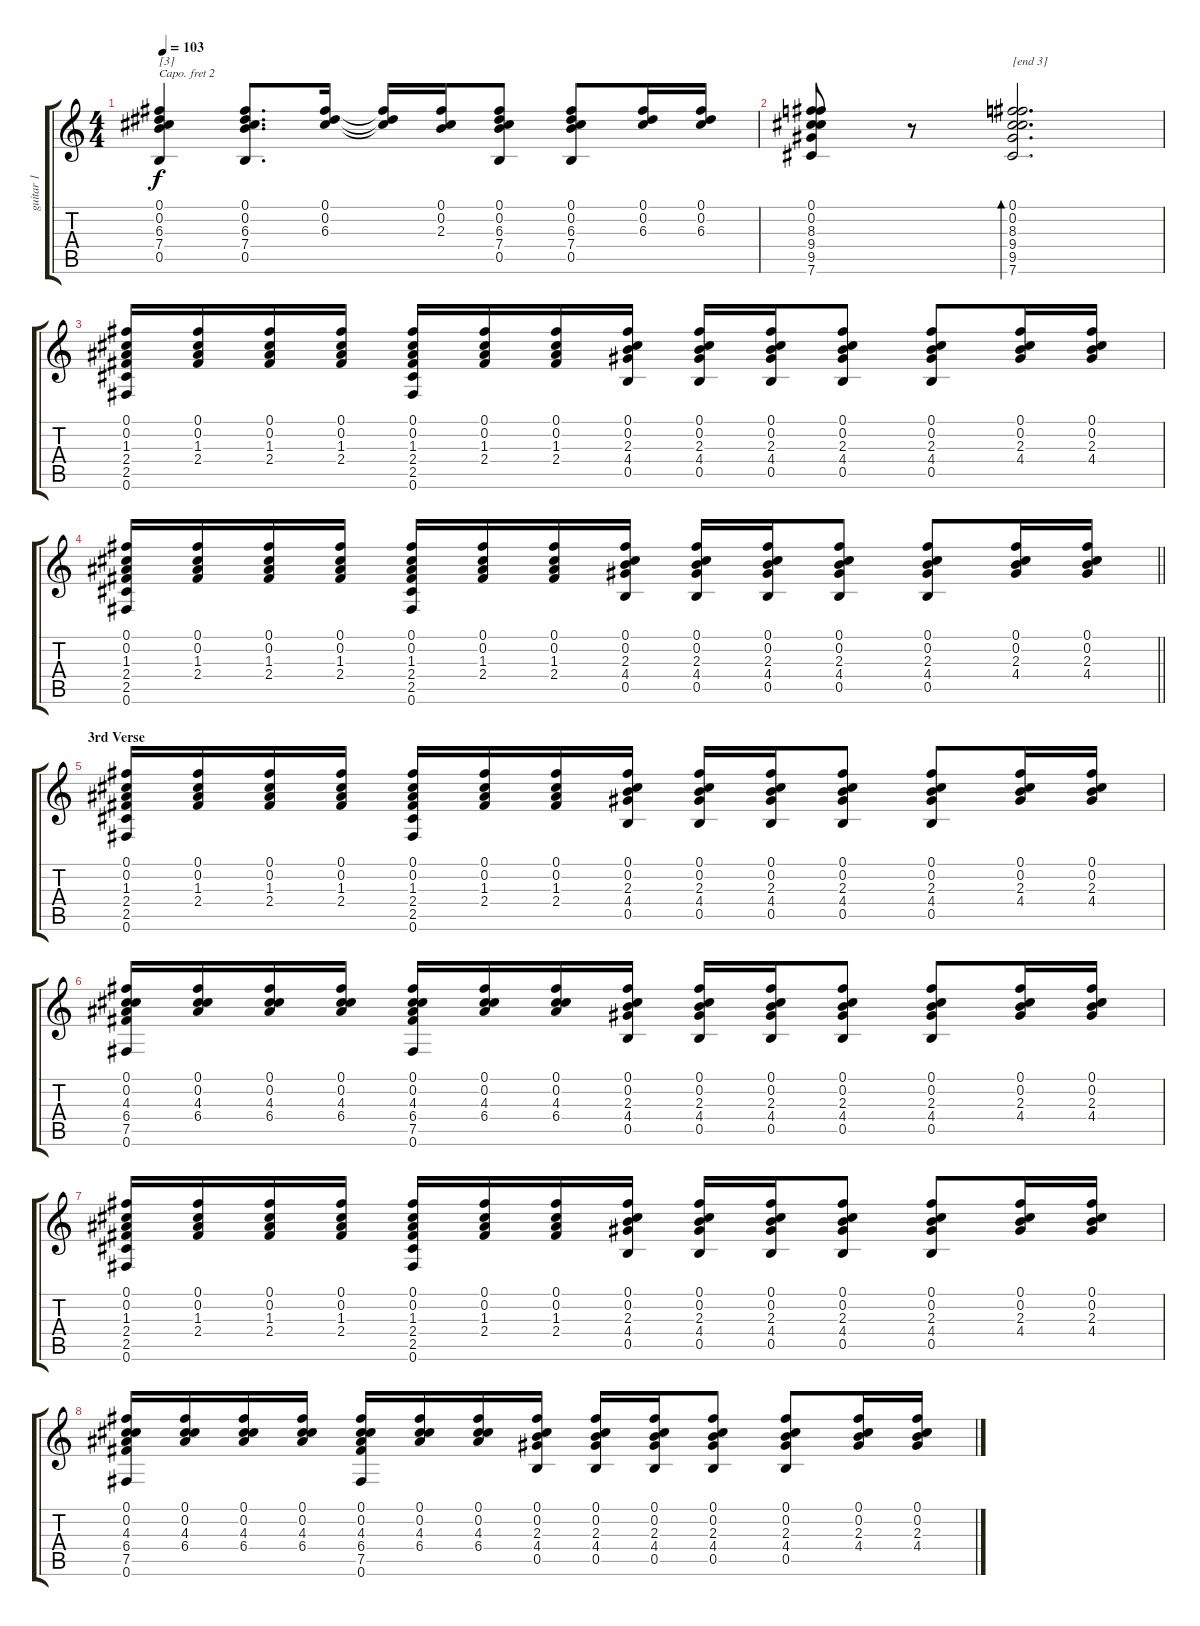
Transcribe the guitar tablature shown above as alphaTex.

\track ("guitar 1" "guitar 1") {instrument electricguitarclean}
\staff {score tabs}
\capo 2
\tuning (E4 B3 G3 D3 A2 E2) {hide}
\ts (4 4)
\tempo 103
\clef g2
\ks c
(0.1 0.2 6.3 7.4 0.5).4{txt "[3]" dy f} (0.1 0.2 6.3 7.4 0.5).8{d} (0.1 0.2 6.3).16 (0.1{t} 0.2{t} 6.3{t}).16 (0.1 0.2 2.3).16 (0.1 0.2 6.3 7.4 0.5).8 (0.1 0.2 6.3 7.4 0.5).8 (0.1 0.2 6.3).16 (0.1 0.2 6.3).16 |
(0.1 0.2 8.3 9.4 9.5 7.6).8 r.8 (0.1 0.2 8.3 9.4 9.5 7.6).2{d bd 30 txt "[end 3]"} |
(0.1 0.2 1.3 2.4 2.5 0.6).16 (0.1 0.2 1.3 2.4).16 (0.1 0.2 1.3 2.4).16 (0.1 0.2 1.3 2.4).16 (0.1 0.2 1.3 2.4 2.5 0.6).16 (0.1 0.2 1.3 2.4).16 (0.1 0.2 1.3 2.4).16 (0.1 0.2 2.3 4.4 0.5).16 (0.1 0.2 2.3 4.4 0.5).16 (0.1 0.2 2.3 4.4 0.5).16 (0.1 0.2 2.3 4.4 0.5).8 (0.1 0.2 2.3 4.4 0.5).8 (0.1 0.2 2.3 4.4).16 (0.1 0.2 2.3 4.4).16 |
\barLineRight lightlight
(0.1 0.2 1.3 2.4 2.5 0.6).16 (0.1 0.2 1.3 2.4).16 (0.1 0.2 1.3 2.4).16 (0.1 0.2 1.3 2.4).16 (0.1 0.2 1.3 2.4 2.5 0.6).16 (0.1 0.2 1.3 2.4).16 (0.1 0.2 1.3 2.4).16 (0.1 0.2 2.3 4.4 0.5).16 (0.1 0.2 2.3 4.4 0.5).16 (0.1 0.2 2.3 4.4 0.5).16 (0.1 0.2 2.3 4.4 0.5).8 (0.1 0.2 2.3 4.4 0.5).8 (0.1 0.2 2.3 4.4).16 (0.1 0.2 2.3 4.4).16 |
\section ("" "3rd Verse")
(0.1 0.2 1.3 2.4 2.5 0.6).16 (0.1 0.2 1.3 2.4).16 (0.1 0.2 1.3 2.4).16 (0.1 0.2 1.3 2.4).16 (0.1 0.2 1.3 2.4 2.5 0.6).16 (0.1 0.2 1.3 2.4).16 (0.1 0.2 1.3 2.4).16 (0.1 0.2 2.3 4.4 0.5).16 (0.1 0.2 2.3 4.4 0.5).16 (0.1 0.2 2.3 4.4 0.5).16 (0.1 0.2 2.3 4.4 0.5).8 (0.1 0.2 2.3 4.4 0.5).8 (0.1 0.2 2.3 4.4).16 (0.1 0.2 2.3 4.4).16 |
(0.1 0.2 4.3 6.4 7.5 0.6).16 (0.1 0.2 4.3 6.4).16 (0.1 0.2 4.3 6.4).16 (0.1 0.2 4.3 6.4).16 (0.1 0.2 4.3 6.4 7.5 0.6).16 (0.1 0.2 4.3 6.4).16 (0.1 0.2 4.3 6.4).16 (0.1 0.2 2.3 4.4 0.5).16 (0.1 0.2 2.3 4.4 0.5).16 (0.1 0.2 2.3 4.4 0.5).16 (0.1 0.2 2.3 4.4 0.5).8 (0.1 0.2 2.3 4.4 0.5).8 (0.1 0.2 2.3 4.4).16 (0.1 0.2 2.3 4.4).16 |
(0.1 0.2 1.3 2.4 2.5 0.6).16 (0.1 0.2 1.3 2.4).16 (0.1 0.2 1.3 2.4).16 (0.1 0.2 1.3 2.4).16 (0.1 0.2 1.3 2.4 2.5 0.6).16 (0.1 0.2 1.3 2.4).16 (0.1 0.2 1.3 2.4).16 (0.1 0.2 2.3 4.4 0.5).16 (0.1 0.2 2.3 4.4 0.5).16 (0.1 0.2 2.3 4.4 0.5).16 (0.1 0.2 2.3 4.4 0.5).8 (0.1 0.2 2.3 4.4 0.5).8 (0.1 0.2 2.3 4.4).16 (0.1 0.2 2.3 4.4).16 |
(0.1 0.2 4.3 6.4 7.5 0.6).16 (0.1 0.2 4.3 6.4).16 (0.1 0.2 4.3 6.4).16 (0.1 0.2 4.3 6.4).16 (0.1 0.2 4.3 6.4 7.5 0.6).16 (0.1 0.2 4.3 6.4).16 (0.1 0.2 4.3 6.4).16 (0.1 0.2 2.3 4.4 0.5).16 (0.1 0.2 2.3 4.4 0.5).16 (0.1 0.2 2.3 4.4 0.5).16 (0.1 0.2 2.3 4.4 0.5).8 (0.1 0.2 2.3 4.4 0.5).8 (0.1 0.2 2.3 4.4).16 (0.1 0.2 2.3 4.4).16
